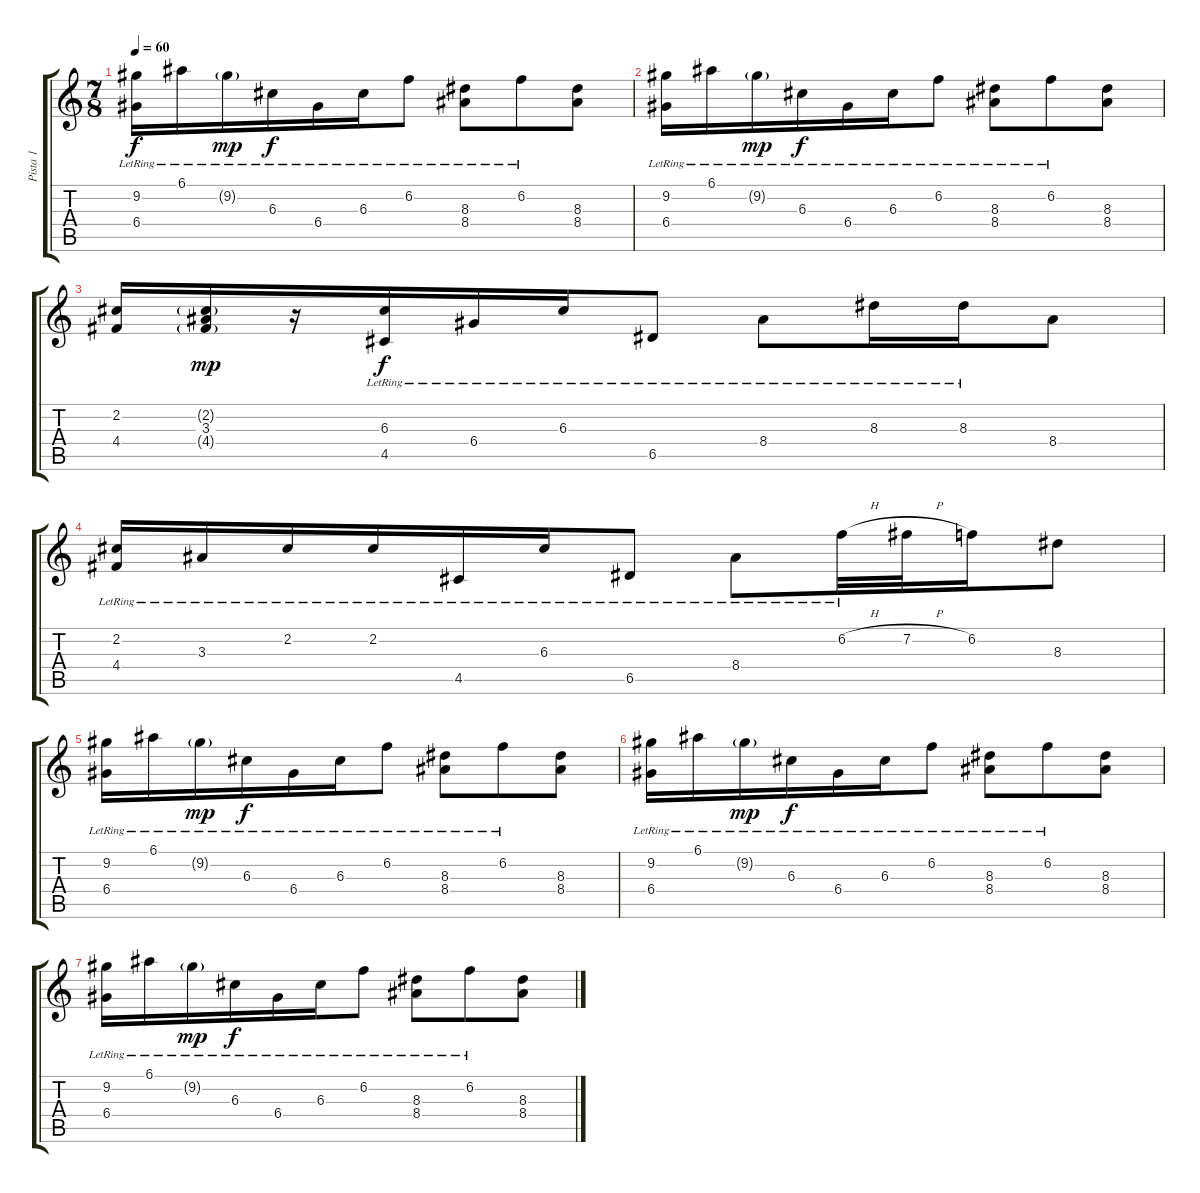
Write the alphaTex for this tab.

\track ("Pista 1" "Pista 1") {instrument acousticguitarsteel}
\staff {score tabs}
\tuning (E4 B3 G3 D3 A2 E2) {hide}
\ts (7 8)
\tempo 60
\clef g2
\ks c
(9.2{lr} 6.4{lr}).16{dy f} 6.1{lr}.16 9.2{g lr}.16{dy mp} 6.3{lr}.16{dy f} 6.4{lr}.16 6.3{lr}.16 6.2{lr}.8 (8.3{lr} 8.4{lr}).8 6.2{lr}.8 (8.3 8.4).8 |
(9.2{lr} 6.4{lr}).16 6.1{lr}.16 9.2{g lr}.16{dy mp} 6.3{lr}.16{dy f} 6.4{lr}.16 6.3{lr}.16 6.2{lr}.8 (8.3{lr} 8.4{lr}).8 6.2{lr}.8 (8.3 8.4).8 |
(2.2 4.4).16 (2.2{g} 3.3 4.4{g}).16{dy mp} r.16 (6.3{lr} 4.5{lr}).16{dy f} 6.4{lr}.16 6.3{lr}.16 6.5{lr}.8 8.4{lr}.8 8.3{lr}.16 8.3{lr}.16 8.4.8 |
(2.2{lr} 4.4{lr}).16 3.3{lr}.16 2.2{lr}.16 2.2{lr}.16 4.5{lr}.16 6.3{lr}.16 6.5{lr}.8 8.4{lr}.8 6.2{h lr}.32 7.2{h}.32 6.2.16 8.3.8 |
(9.2{lr} 6.4{lr}).16 6.1{lr}.16 9.2{g lr}.16{dy mp} 6.3{lr}.16{dy f} 6.4{lr}.16 6.3{lr}.16 6.2{lr}.8 (8.3{lr} 8.4{lr}).8 6.2{lr}.8 (8.3 8.4).8 |
(9.2{lr} 6.4{lr}).16 6.1{lr}.16 9.2{g lr}.16{dy mp} 6.3{lr}.16{dy f} 6.4{lr}.16 6.3{lr}.16 6.2{lr}.8 (8.3{lr} 8.4{lr}).8{volume 6} 6.2{lr}.8 (8.3 8.4).8 |
(9.2{lr} 6.4{lr}).16 6.1{lr}.16 9.2{g lr}.16{dy mp} 6.3{lr}.16{dy f} 6.4{lr}.16 6.3{lr}.16 6.2{lr}.8 (8.3{lr} 8.4{lr}).8 6.2{lr}.8 (8.3 8.4).8
